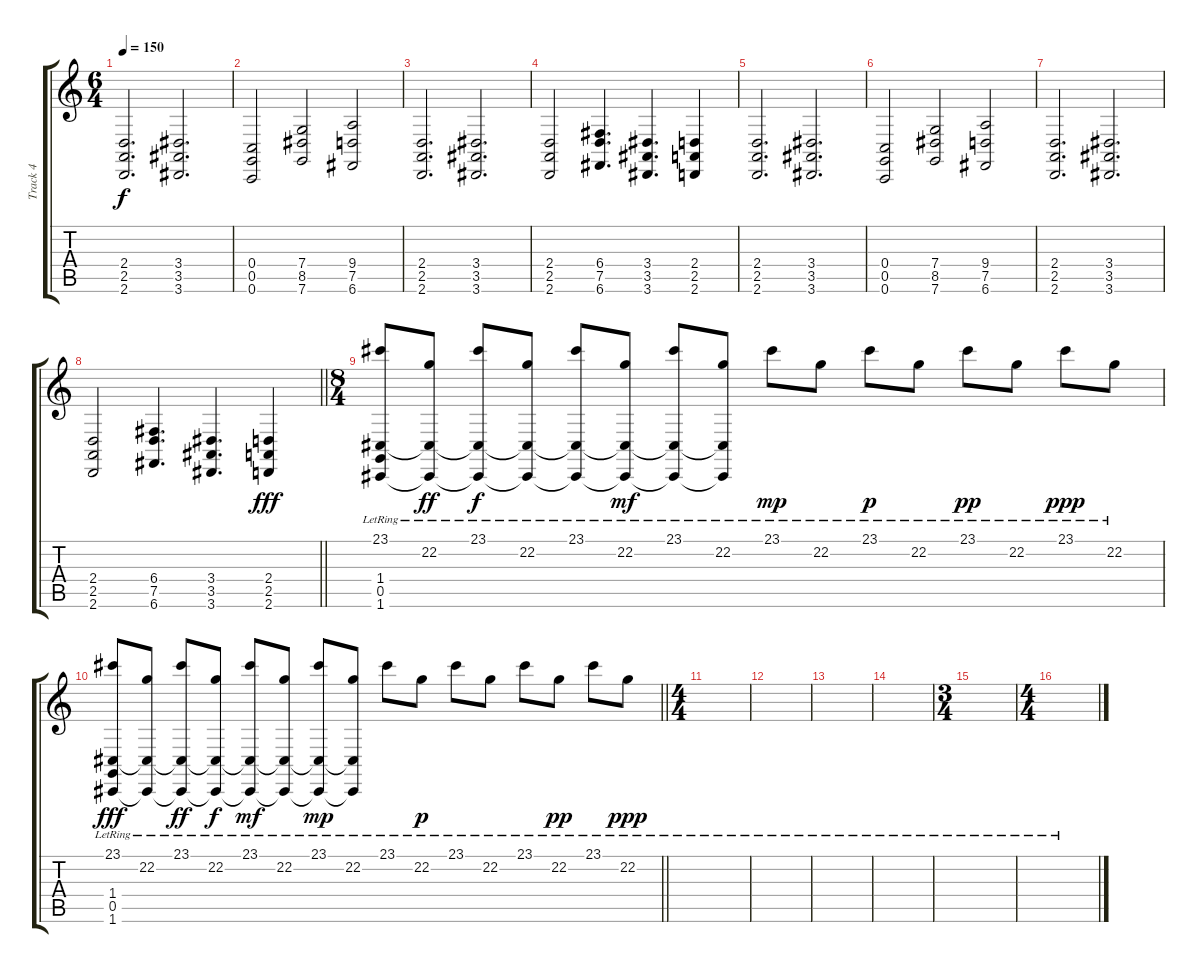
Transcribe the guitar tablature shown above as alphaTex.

\track ("Track 4" "Track 4") {instrument pad2warm}
\staff {score tabs}
\tuning (D4 A3 F3 C3 G2 C2) {hide}
\ts (6 4)
\tempo 150
\clef g2
\ks c
(2.4 2.5 2.6).2{d dy f instrument pad2warm} (3.4 3.5 3.6).2{d} |
(0.4 0.5 0.6).2 (7.4 8.5 7.6).2 (9.4 7.5 6.6).2 |
(2.4 2.5 2.6).2{d} (3.4 3.5 3.6).2{d} |
(2.4 2.5 2.6).2 (6.4 7.5 6.6).4{d} (3.4 3.5 3.6).4{d} (2.4 2.5 2.6).4 |
(2.4 2.5 2.6).2{d instrument pad2warm} (3.4 3.5 3.6).2{d} |
(0.4 0.5 0.6).2 (7.4 8.5 7.6).2 (9.4 7.5 6.6).2 |
(2.4 2.5 2.6).2{d} (3.4 3.5 3.6).2{d} |
\barLineRight lightlight
(2.4 2.5 2.6).2 (6.4 7.5 6.6).4{d} (3.4 3.5 3.6).4{d} (2.4 2.5 2.6).4{dy fff} |
\ts (8 4)
(23.1{lr} 1.4{lr} 0.5{lr} 1.6{lr}).8{instrument acousticgrandpiano} (22.2{lr} 1.4{t} 1.6{t}).8{dy ff} (23.1{lr} 1.4{t} 1.6{t}).8{dy f} (22.2{lr} 1.4{t} 1.6{t}).8 (23.1{lr} 1.4{t} 1.6{t}).8 (22.2{lr} 1.4{t} 1.6{t}).8{dy mf} (23.1{lr} 1.4{t} 1.6{t}).8 (22.2{lr} 1.4{t} 1.6{t}).8 23.1{lr}.8{dy mp} 22.2{lr}.8 23.1{lr}.8{dy p} 22.2{lr}.8 23.1{lr}.8{dy pp} 22.2{lr}.8 23.1{lr}.8{dy ppp} 22.2{lr}.8 |
\barLineRight lightlight
(23.1{lr} 1.4{lr} 0.5{lr} 1.6{lr}).8{dy fff instrument acousticgrandpiano} (22.2{lr} 1.4{t} 1.6{t}).8 (23.1{lr} 1.4{t} 1.6{t}).8{dy ff} (22.2{lr} 1.4{t} 1.6{t}).8{dy f} (23.1{lr} 1.4{t} 1.6{t}).8{dy mf} (22.2{lr} 1.4{t} 1.6{t}).8 (23.1{lr} 1.4{t} 1.6{t}).8{dy mp} (22.2{lr} 1.4{t} 1.6{t}).8 23.1{lr}.8 22.2{lr}.8{dy p} 23.1{lr}.8 22.2{lr}.8 23.1{lr}.8 22.2{lr}.8{dy pp} 23.1{lr}.8 22.2{lr}.8{dy ppp} |
\ts (4 4)
|
|
|
|
\ts (3 4)
|
\ts (4 4)
